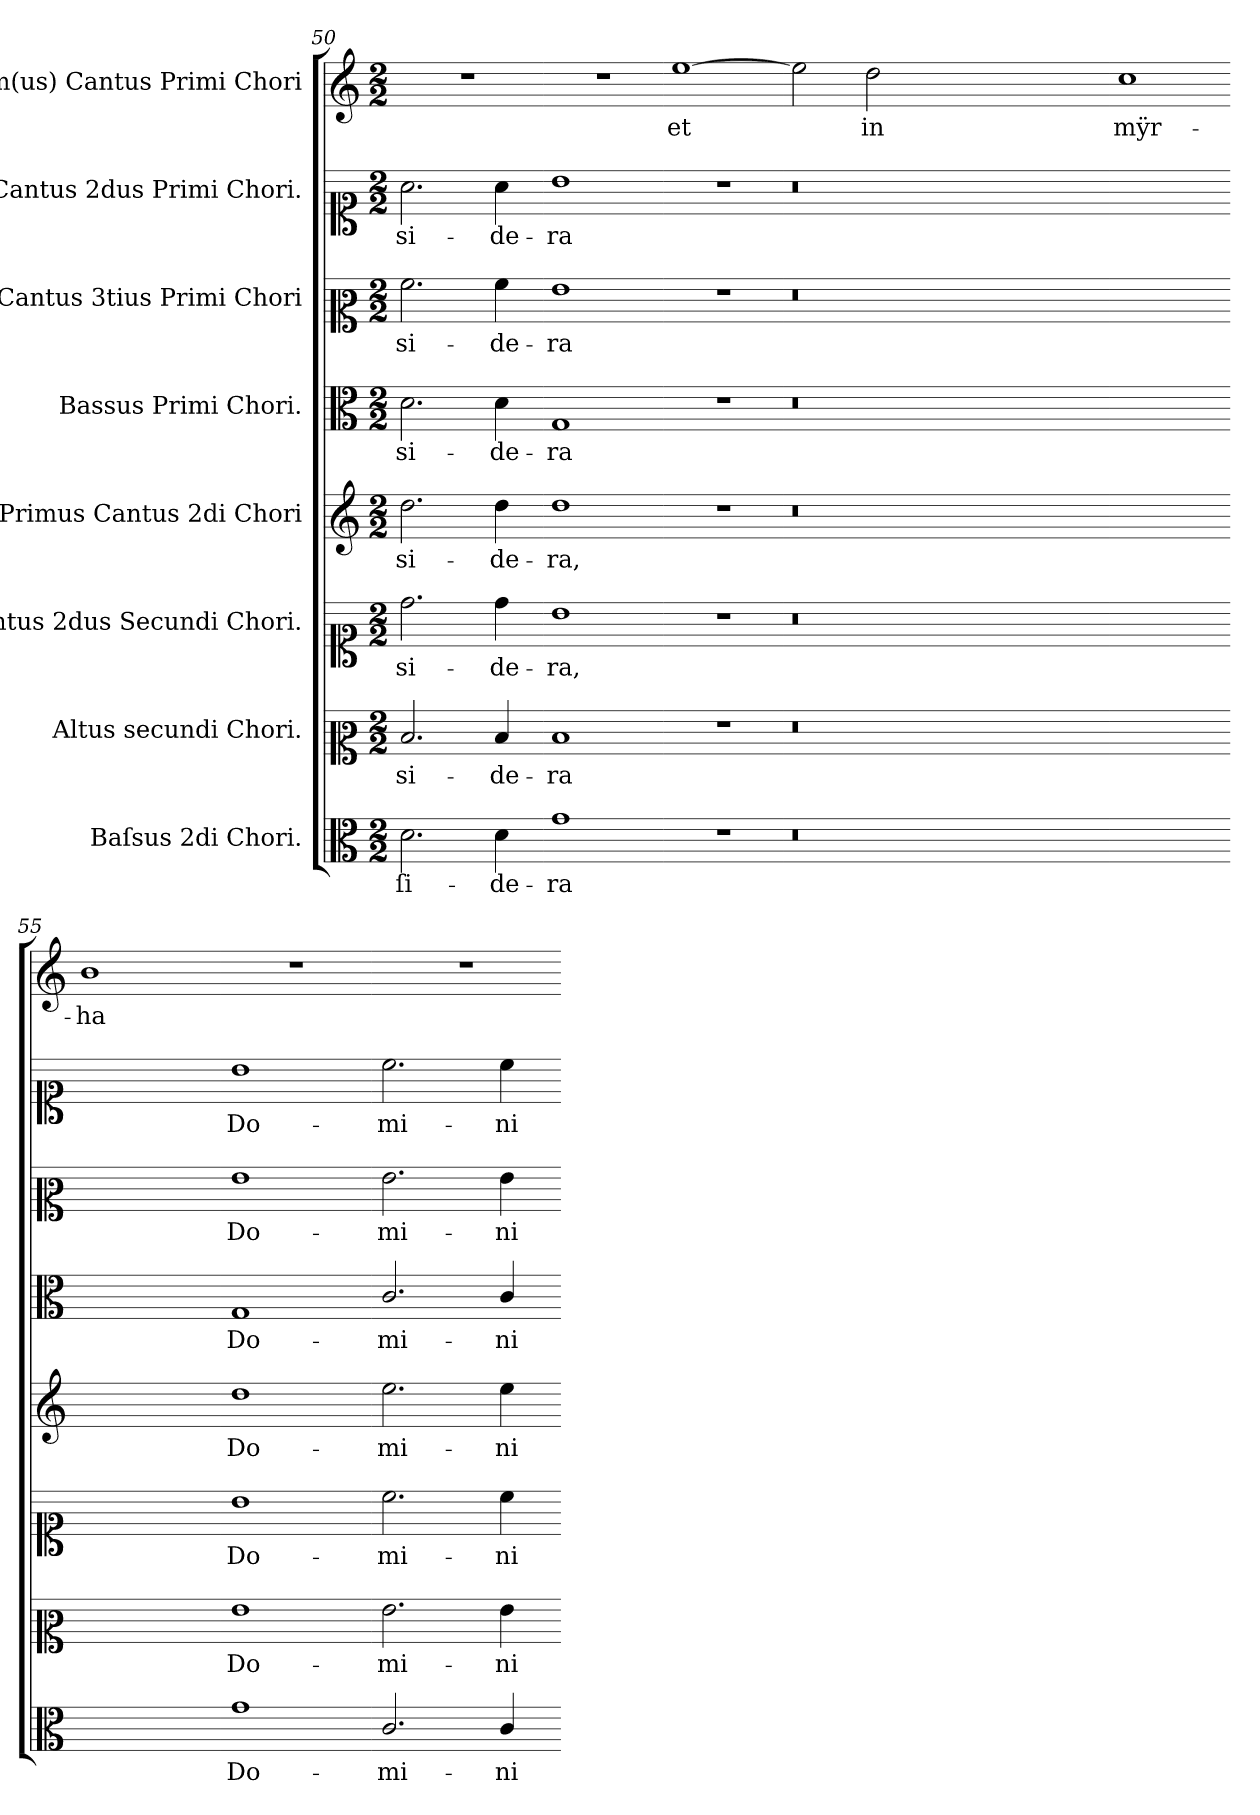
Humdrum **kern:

**kern	**text	**kern	**text	**kern	**text	**kern	**text	**kern	**text	**kern	**text	**kern	**text	**kern	**text
*part8	*part8	*part7	*part7	*part6	*part6	*part5	*part5	*part4	*part4	*part3	*part3	*part2	*part2	*part1	*part1
*staff8	*staff8	*staff7	*staff7	*staff6	*staff6	*staff5	*staff5	*staff4	*staff4	*staff3	*staff3	*staff2	*staff2	*staff1	*staff1
*I"Baſsus 2di Chori.	*	*I"Altus secundi Chori.	*	*I"Cantus 2dus Secundi Chori.	*	*I"Primus Cantus 2di Chori	*	*I"Bassus Primi Chori.	*	*I"Cantus 3tius Primi Chori	*	*I"Cantus 2dus Primi Chori.	*	*I"Im(us) Cantus Primi Chori	*
*clefC3	*	*clefC2	*	*clefC1	*	*clefG2	*	*clefC3	*	*clefC2	*	*clefC1	*	*clefG2	*
*k[]	*	*k[]	*	*k[]	*	*k[]	*	*k[]	*	*k[]	*	*k[]	*	*k[]	*
*M2/2	*	*M2/2	*	*M2/2	*	*M2/2	*	*M2/2	*	*M2/2	*	*M2/2	*	*M2/2	*
=50	=50	=50	=50	=50	=50	=50	=50	=50	=50	=50	=50	=50	=50	=50	=50
2.d\	-ſi-	2.d/	-si-	2.dd\	-si-	2.dd\	-si-	2.d\	-si-	2.a\	-si-	2.a\	-si-	1r	.
4d\	-de-	4d/	-de-	4dd\	-de-	4dd\	-de-	4d\	-de-	4a\	-de-	4a\	-de-	.	.
=51-	=51-	=51-	=51-	=51-	=51-	=51-	=51-	=51-	=51-	=51-	=51-	=51-	=51-	=51-	=51-
1g	-ra	1d	-ra	1b	-ra,	1dd	-ra,	1G	-ra	1g	-ra	1b	-ra	1r	.
=52-	=52-	=52-	=52-	=52-	=52-	=52-	=52-	=52-	=52-	=52-	=52-	=52-	=52-	=52-	=52-
1r	.	1r	.	1r	.	1r	.	1r	.	1r	.	1r	.	[1ee	et
=53-	=53-	=53-	=53-	=53-	=53-	=53-	=53-	=53-	=53-	=53-	=53-	=53-	=53-	=53-	=53-
0.r	.	0.r	.	0.r	.	0.r	.	0.r	.	0.r	.	0.r	.	2ee]	.
.	.	.	.	.	.	.	.	.	.	.	.	.	.	2dd\	in
.	.	.	.	.	.	.	.	.	.	.	.	.	.	0ryy	.
=54-	=54-	=54-	=54-	=54-	=54-	=54-	=54-	=54-	=54-	=54-	=54-	=54-	=54-	=54-	=54-
1ryy	.	1ryy	.	1ryy	.	1ryy	.	1ryy	.	1ryy	.	1ryy	.	1cc	mÿr-
=55-	=55-	=55-	=55-	=55-	=55-	=55-	=55-	=55-	=55-	=55-	=55-	=55-	=55-	=55-	=55-
1ryy	.	1ryy	.	1ryy	.	1ryy	.	1ryy	.	1ryy	.	1ryy	.	1b	-ha
=56-	=56-	=56-	=56-	=56-	=56-	=56-	=56-	=56-	=56-	=56-	=56-	=56-	=56-	=56-	=56-
1g	Do-	1g	Do-	1b	Do-	1dd	Do-	1G	Do-	1g	Do-	1b	Do-	1r	.
=57-	=57-	=57-	=57-	=57-	=57-	=57-	=57-	=57-	=57-	=57-	=57-	=57-	=57-	=57-	=57-
2.c/	-mi-	2.g\	-mi-	2.cc\	-mi-	2.ee\	-mi-	2.c/	-mi-	2.g\	-mi-	2.cc\	-mi-	1r	.
4c/	-ni-	4g\	-ni-	4cc\	-ni-	4ee\	-ni-	4c/	-ni-	4g\	-ni-	4cc\	-ni-	.	.
=-	=-	=-	=-	=-	=-	=-	=-	=-	=-	=-	=-	=-	=-	=-	=-
*-	*-	*-	*-	*-	*-	*-	*-	*-	*-	*-	*-	*-	*-	*-	*-
